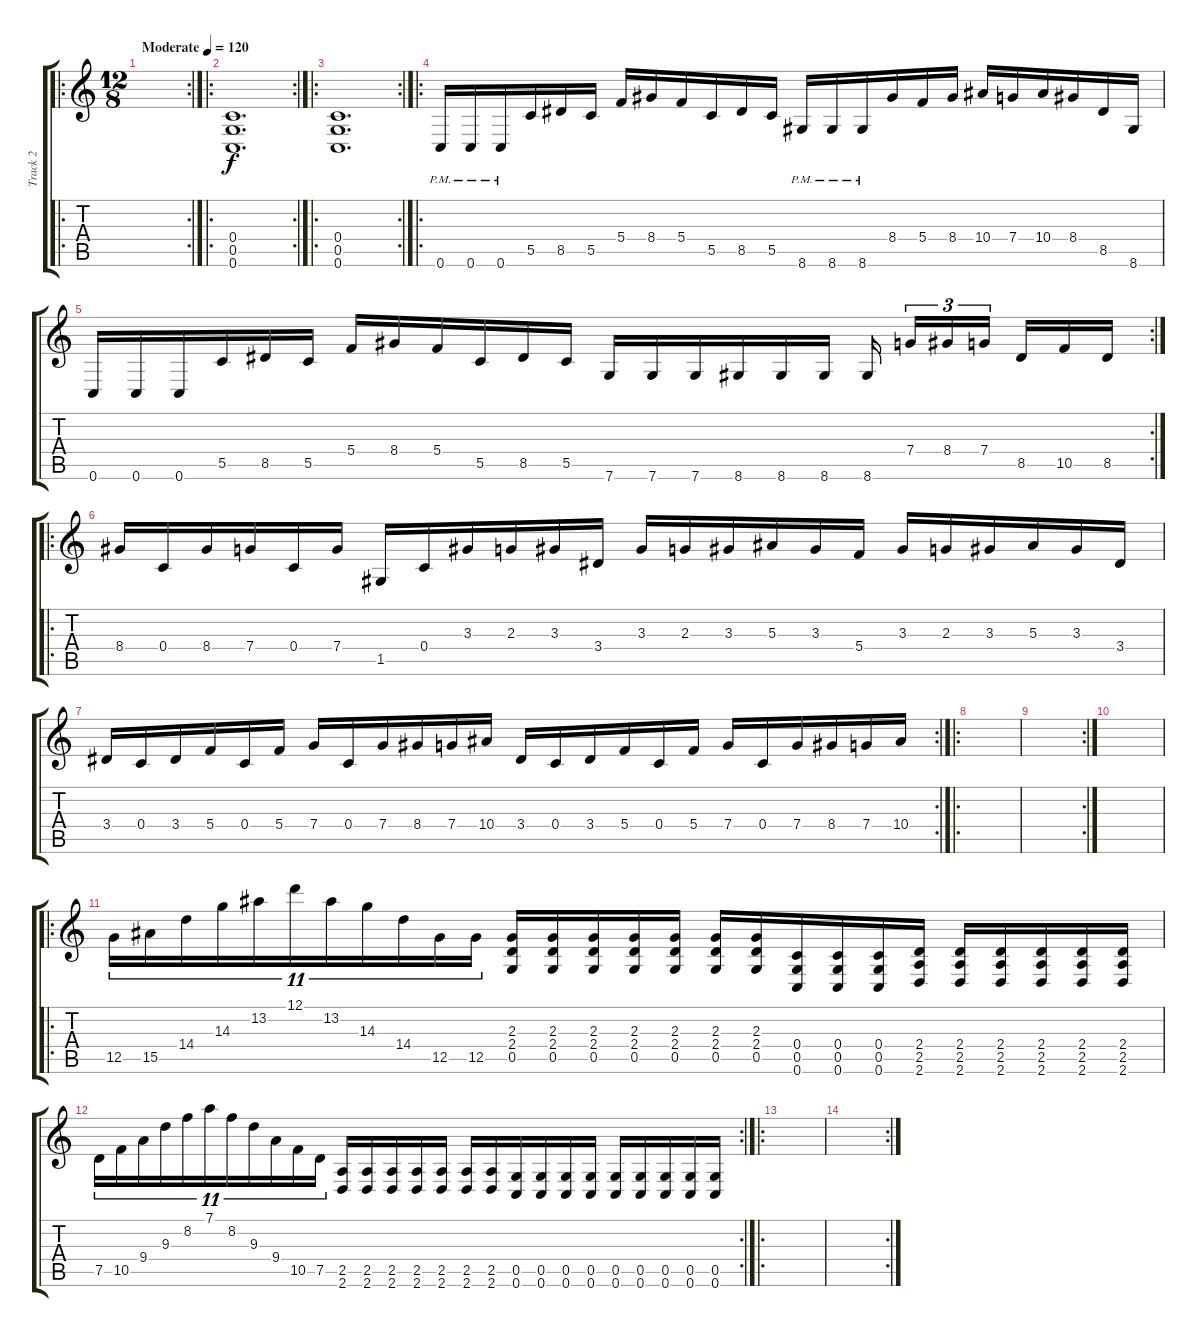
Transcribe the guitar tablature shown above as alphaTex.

\track ("Track 2" "Track 2") {instrument distortionguitar}
\staff {score tabs}
\tuning (D4 A3 F3 C3 G2 C2) {hide}
\ro
\rc 2
\ts (12 8)
\tempo (120 "Moderate")
\clef g2
\ks c
|
\ro
\rc 2
(0.4 0.5 0.6).1{d} |
\ro
\rc 2
(0.4 0.5 0.6).1{d} |
\ro
0.6{pm}.16 0.6{pm}.16 0.6{pm}.16 5.5.16 8.5.16 5.5.16 5.4.16 8.4.16 5.4.16 5.5.16 8.5.16 5.5.16 8.6{pm}.16 8.6{pm}.16 8.6{pm}.16 8.4.16 5.4.16 8.4.16 10.4.16 7.4.16 10.4.16 8.4.16 8.5.16 8.6.16 |
\rc 2
0.6.16 0.6.16 0.6.16 5.5.16 8.5.16 5.5.16 5.4.16 8.4.16 5.4.16 5.5.16 8.5.16 5.5.16 7.6.16 7.6.16 7.6.16 8.6.16 8.6.16 8.6.16 8.6.16{beam splitsecondary} 7.4.16{tu (3 2)} 8.4.16{tu (3 2)} 7.4.16{tu (3 2) beam splitsecondary} 8.5.16 10.5.16 8.5.16 |
\ro
8.4.16 0.4.16 8.4.16 7.4.16 0.4.16 7.4.16 1.5.16 0.4.16 3.3.16 2.3.16 3.3.16 3.4.16 3.3.16 2.3.16 3.3.16 5.3.16 3.3.16 5.4.16 3.3.16 2.3.16 3.3.16 5.3.16 3.3.16 3.4.16 |
\rc 2
3.4.16 0.4.16 3.4.16 5.4.16 0.4.16 5.4.16 7.4.16 0.4.16 7.4.16 8.4.16 7.4.16 10.4.16 3.4.16 0.4.16 3.4.16 5.4.16 0.4.16 5.4.16 7.4.16 0.4.16 7.4.16 8.4.16 7.4.16 10.4.16 |
\ro
|
\rc 2
|
|
\ro
12.5.16{tu (11 8)} 15.5.16{tu (11 8)} 14.4.16{tu (11 8)} 14.3.16{tu (11 8)} 13.2.16{tu (11 8)} 12.1.16{tu (11 8)} 13.2.16{tu (11 8)} 14.3.16{tu (11 8)} 14.4.16{tu (11 8)} 12.5.16{tu (11 8)} 12.5.16{tu (11 8) beam splitsecondary} (2.3 2.4 0.5).16 (2.3 2.4 0.5).16 (2.3 2.4 0.5).16 (2.3 2.4 0.5).16 (2.3 2.4 0.5).16 (2.3 2.4 0.5).16 (2.3 2.4 0.5).16 (0.4 0.5 0.6).16 (0.4 0.5 0.6).16 (0.4 0.5 0.6).16 (2.4 2.5 2.6).16 (2.4 2.5 2.6).16 (2.4 2.5 2.6).16 (2.4 2.5 2.6).16 (2.4 2.5 2.6).16 (2.4 2.5 2.6).16 |
\rc 2
7.5.16{tu (11 8)} 10.5.16{tu (11 8)} 9.4.16{tu (11 8)} 9.3.16{tu (11 8)} 8.2.16{tu (11 8)} 7.1.16{tu (11 8)} 8.2.16{tu (11 8)} 9.3.16{tu (11 8)} 9.4.16{tu (11 8)} 10.5.16{tu (11 8)} 7.5.16{tu (11 8) beam splitsecondary} (2.5 2.6).16 (2.5 2.6).16 (2.5 2.6).16 (2.5 2.6).16 (2.5 2.6).16 (2.5 2.6).16 (2.5 2.6).16 (0.5 0.6).16 (0.5 0.6).16 (0.5 0.6).16 (0.5 0.6).16 (0.5 0.6).16 (0.5 0.6).16 (0.5 0.6).16 (0.5 0.6).16 (0.5 0.6).16 |
\ro
|
\rc 2
